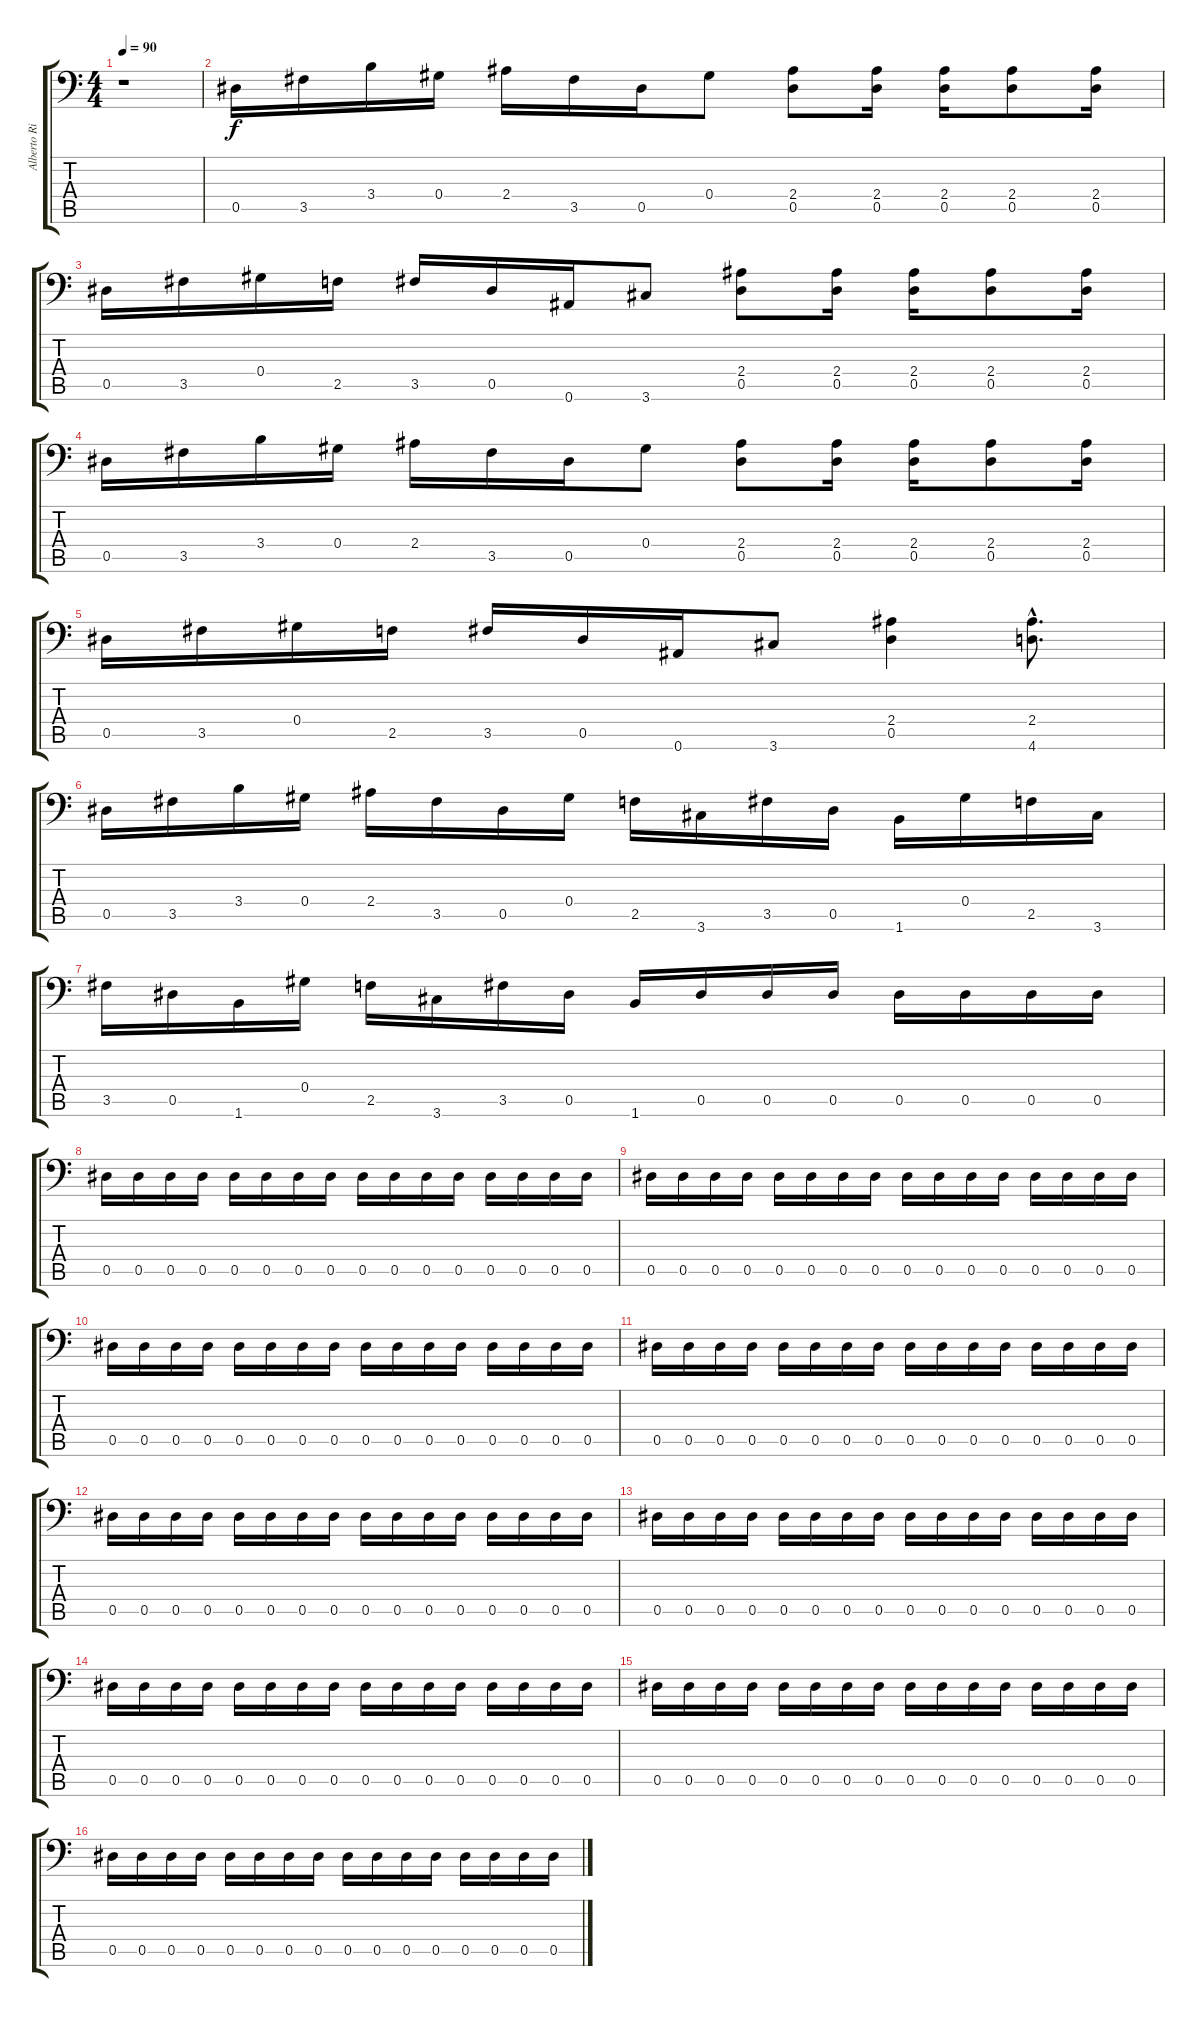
\track ("Alberto Rionda" "Alberto Ri") {instrument electricguitarmuted}
\staff {score tabs}
\tuning (Bb3 F3 Db3 Ab2 Eb2 Bb1) {hide}
\ts (4 4)
\tempo 90
\clef f4
\ks c
r.1{dy f instrument electricguitarmuted} |
0.5.16 3.5.16 3.4.16 0.4.16 2.4.16 3.5.16 0.5.16 0.4.8 (2.4 0.5).8 (2.4 0.5).16 (2.4 0.5).16 (2.4 0.5).8 (2.4 0.5).16 |
0.5.16 3.5.16 0.4.16 2.5.16 3.5.16 0.5.16 0.6.16 3.6.8 (2.4 0.5).8 (2.4 0.5).16 (2.4 0.5).16 (2.4 0.5).8 (2.4 0.5).16 |
0.5.16 3.5.16 3.4.16 0.4.16 2.4.16 3.5.16 0.5.16 0.4.8 (2.4 0.5).8 (2.4 0.5).16 (2.4 0.5).16 (2.4 0.5).8 (2.4 0.5).16 |
0.5.16 3.5.16 0.4.16 2.5.16 3.5.16 0.5.16 0.6.16 3.6.8 (2.4 0.5).4 (2.4{hac} 4.6{hac}).8{d} |
0.5.16 3.5.16 3.4.16 0.4.16 2.4.16 3.5.16 0.5.16 0.4.16 2.5.16 3.6.16 3.5.16 0.5.16 1.6.16 0.4.16 2.5.16 3.6.16 |
3.5.16 0.5.16 1.6.16 0.4.16 2.5.16 3.6.16 3.5.16 0.5.16 1.6.16 0.5.16 0.5.16 0.5.16 0.5.16 0.5.16 0.5.16 0.5.16 |
0.5.16 0.5.16 0.5.16 0.5.16 0.5.16 0.5.16 0.5.16 0.5.16 0.5.16 0.5.16 0.5.16 0.5.16 0.5.16 0.5.16 0.5.16 0.5.16 |
0.5.16 0.5.16 0.5.16 0.5.16 0.5.16 0.5.16 0.5.16 0.5.16 0.5.16 0.5.16 0.5.16 0.5.16 0.5.16 0.5.16 0.5.16 0.5.16 |
0.5.16 0.5.16 0.5.16 0.5.16 0.5.16 0.5.16 0.5.16 0.5.16 0.5.16 0.5.16 0.5.16 0.5.16 0.5.16 0.5.16 0.5.16 0.5.16 |
0.5.16 0.5.16 0.5.16 0.5.16 0.5.16 0.5.16 0.5.16 0.5.16 0.5.16 0.5.16 0.5.16 0.5.16 0.5.16 0.5.16 0.5.16 0.5.16 |
0.5.16 0.5.16 0.5.16 0.5.16 0.5.16 0.5.16 0.5.16 0.5.16 0.5.16 0.5.16 0.5.16 0.5.16 0.5.16 0.5.16 0.5.16 0.5.16 |
0.5.16 0.5.16 0.5.16 0.5.16 0.5.16 0.5.16 0.5.16 0.5.16 0.5.16 0.5.16 0.5.16 0.5.16 0.5.16 0.5.16 0.5.16 0.5.16 |
0.5.16 0.5.16 0.5.16 0.5.16 0.5.16 0.5.16 0.5.16 0.5.16 0.5.16 0.5.16 0.5.16 0.5.16 0.5.16 0.5.16 0.5.16 0.5.16 |
0.5.16 0.5.16 0.5.16 0.5.16 0.5.16 0.5.16 0.5.16 0.5.16 0.5.16 0.5.16 0.5.16 0.5.16 0.5.16 0.5.16 0.5.16 0.5.16 |
0.5.16 0.5.16 0.5.16 0.5.16 0.5.16 0.5.16 0.5.16 0.5.16 0.5.16 0.5.16 0.5.16 0.5.16 0.5.16 0.5.16 0.5.16 0.5.16
